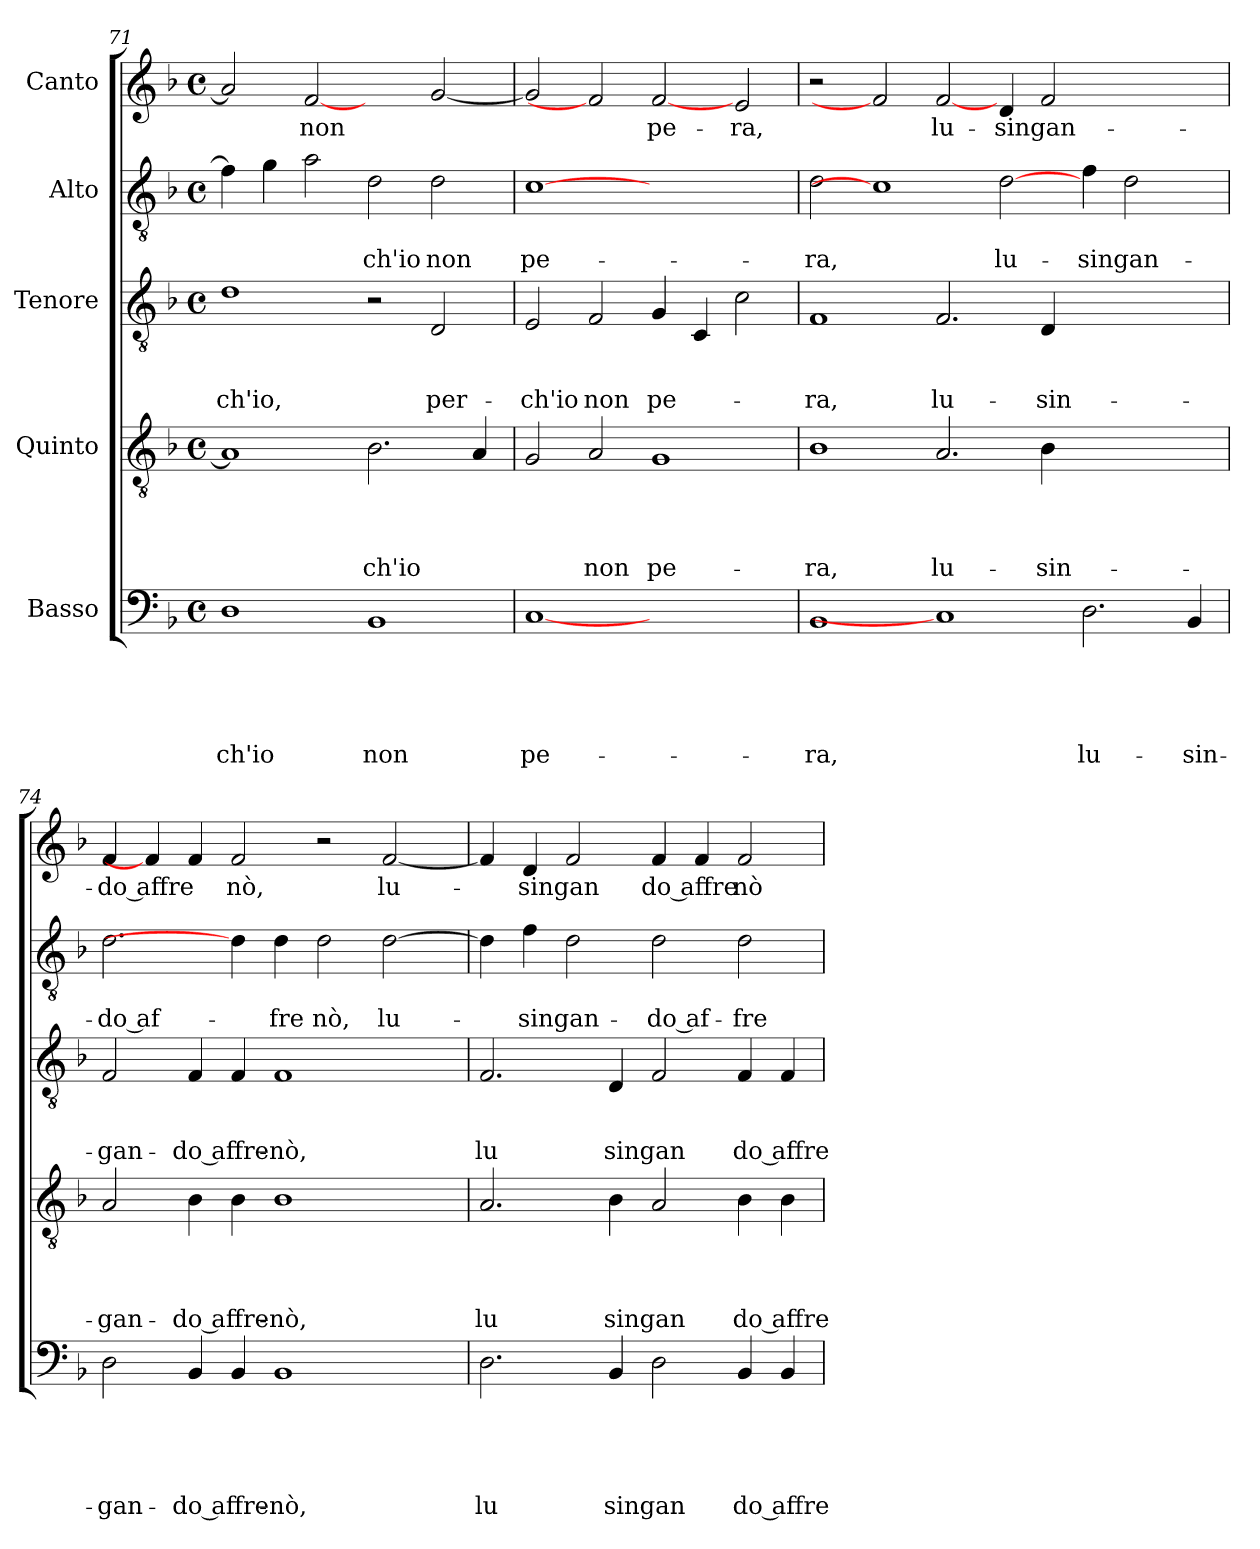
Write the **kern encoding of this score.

**kern	**text	**text	**text	**text	**text	**kern	**text	**text	**text	**text	**kern	**text	**text	**text	**kern	**text	**text	**kern	**text
*part5	*part5	*part5	*part5	*part5	*part5	*part4	*part4	*part4	*part4	*part4	*part3	*part3	*part3	*part3	*part2	*part2	*part2	*part1	*part1
*staff5	*staff5	*staff5	*staff5	*staff5	*staff5	*staff4	*staff4	*staff4	*staff4	*staff4	*staff3	*staff3	*staff3	*staff3	*staff2	*staff2	*staff2	*staff1	*staff1
*I"Basso	*	*	*	*	*	*I"Quinto	*	*	*	*	*I"Tenore	*	*	*	*I"Alto	*	*	*I"Canto	*
*clefF4	*	*	*	*	*	*clefGv2	*	*	*	*	*clefGv2	*	*	*	*clefGv2	*	*	*clefG2	*
*k[b-]	*	*	*	*	*	*k[b-]	*	*	*	*	*k[b-]	*	*	*	*k[b-]	*	*	*k[b-]	*
*F:	*	*	*	*	*	*F:	*	*	*	*	*F:	*	*	*	*F:	*	*	*F:	*
*M4/4	*	*	*	*	*	*M4/4	*	*	*	*	*M4/4	*	*	*	*M4/4	*	*	*M4/4	*
*met(c)	*	*	*	*	*	*met(c)	*	*	*	*	*met(c)	*	*	*	*met(c)	*	*	*met(c)	*
=71	=71	=71	=71	=71	=71	=71	=71	=71	=71	=71	=71	=71	=71	=71	=71	=71	=71	=71	=71
!	!	!	!	!	!LO:LY:b	!	!	!	!	!	!	!	!	!LO:LY:b	!	!	!	!	!
1D	.	.	.	.	-ch'io	1A]	.	.	.	.	1d	.	.	-ch'io,	4f\]	.	.	2a/]	.
.	.	.	.	.	.	.	.	.	.	.	.	.	.	.	4g\	.	.	.	.
!	!	!	!	!	!	!	!	!	!	!	!	!	!	!	!	!	!	!	!LO:LY:b
.	.	.	.	.	.	.	.	.	.	.	.	.	.	.	2a\	.	.	[2f	non
!	!	!	!	!	!LO:LY:b	!	!	!	!	!LO:LY:b	!	!	!	!	!	!	!LO:LY:b	!	!
1BB-	.	.	.	.	non	2.B-\	.	.	.	-ch'io	2r	.	.	.	2d\	.	-ch'io	2ryy	.
!	!	!	!	!	!	!	!	!	!	!	!	!	!	!LO:LY:b	!	!	!LO:LY:b	!	!
.	.	.	.	.	.	.	.	.	.	.	2D/	.	.	per-	2d\	.	non	[<2g/	.
.	.	.	.	.	.	4A/	.	.	.	.	.	.	.	.	.	.	.	.	.
=72	=72	=72	=72	=72	=72	=72	=72	=72	=72	=72	=72	=72	=72	=72	=72	=72	=72	=72	=72
!	!	!	!	!	!LO:LY:b	!	!	!	!	!	!	!	!	!LO:LY:b	!	!	!LO:LY:b	!	!
[1C	.	.	.	.	pe-	2G/	.	.	.	.	2E/	.	.	-ch'io	[1c	.	pe-	2g/]	.
!	!	!	!	!	!	!	!	!	!	!LO:LY:b	!	!	!	!LO:LY:b	!	!	!	!	!
.	.	.	.	.	.	2A/	.	.	.	non	2F/	.	.	non	.	.	.	2f]	.
!	!	!	!	!	!	!	!	!	!	!LO:LY:b	!	!	!	!LO:LY:b	!	!	!	!	!LO:LY:b
1ryy	.	.	.	.	.	1G	.	.	.	pe-	4G/	.	.	pe-	1ryy	.	.	[2f	pe-
.	.	.	.	.	.	.	.	.	.	.	4C/	.	.	.	.	.	.	.	.
!	!	!	!	!	!	!	!	!	!	!	!	!	!	!	!	!	!	!	!LO:LY:b
.	.	.	.	.	.	.	.	.	.	.	2c\	.	.	.	.	.	.	2e/	-ra,
=73	=73	=73	=73	=73	=73	=73	=73	=73	=73	=73	=73	=73	=73	=73	=73	=73	=73	=73	=73
!	!	!	!	!	!LO:LY:b	!	!	!	!	!LO:LY:b	!	!	!	!LO:LY:b	!	!	!LO:LY:b	!	!
1BB-	.	.	.	.	-ra,	1B-	.	.	.	-ra,	1F	.	.	-ra,	2d\	.	-ra,	2r	.
.	.	.	.	.	.	.	.	.	.	.	.	.	.	.	1c]	.	.	2f]	.
!	!	!	!	!	!	!	!	!	!	!LO:LY:b	!	!	!	!LO:LY:b	!	!	!	!	!LO:LY:b
1C]	.	.	.	.	.	2.A/	.	.	.	lu-	2.F/	.	.	lu-	.	.	.	[2f/	lu-
!	!	!	!	!	!	!	!	!	!	!	!	!	!	!	!	!	!LO:LY:b	!	!LO:LY:b
.	.	.	.	.	.	.	.	.	.	.	.	.	.	.	[2d\	.	lu-	4d/	-singan-
!	!	!	!	!	!	!	!	!	!	!LO:LY:b	!	!	!	!LO:LY:b	!	!	!	!	!
.	.	.	.	.	.	4B-\	.	.	.	-sin-	4D/	.	.	-sin-	.	.	.	2f/	.
!	!	!	!	!	!LO:LY:b	!	!	!	!	!	!	!	!	!	!	!	!LO:LY:b	!	!
2.D\	.	.	.	.	lu-	1ryy	.	.	.	.	1ryy	.	.	.	4f\	.	-singan-	.	.
.	.	.	.	.	.	.	.	.	.	.	.	.	.	.	2d\	.	.	2.ryy	.
!	!	!	!	!	!LO:LY:b	!	!	!	!	!	!	!	!	!	!	!	!	!	!
4BB-/	.	.	.	.	-sin-	.	.	.	.	.	.	.	.	.	4ryy	.	.	.	.
=74	=74	=74	=74	=74	=74	=74	=74	=74	=74	=74	=74	=74	=74	=74	=74	=74	=74	=74	=74
!	!	!	!	!	!LO:LY:b	!	!	!	!	!LO:LY:b	!	!	!	!LO:LY:b	!	!	!LO:LY:b:rj	!	!LO:LY:b:rj
2D\	.	.	.	.	-gan-	2A/	.	.	.	-gan-	2F/	.	.	-gan-	2.d\	.	-do af-	4f/	-do affre
.	.	.	.	.	.	.	.	.	.	.	.	.	.	.	.	.	.	4f/]	.
!	!	!	!	!	!LO:LY:b:rj	!	!	!	!	!LO:LY:b:rj	!	!	!	!LO:LY:b:rj	!	!	!	!	!
4BB-/	.	.	.	.	-do affre-	4B-\	.	.	.	-do affre-	4F/	.	.	-do affre-	.	.	.	4f/	.
!	!	!	!	!	!	!	!	!	!	!	!	!	!	!	!	!	!	!	!LO:LY:b
4BB-/	.	.	.	.	.	4B-\	.	.	.	.	4F/	.	.	.	4d\]	.	.	2f/	nò,
!	!	!	!	!	!LO:LY:b	!	!	!	!	!LO:LY:b	!	!	!	!LO:LY:b	!	!	!LO:LY:b	!	!
1BB-	.	.	.	.	-nò,	1B-	.	.	.	-nò,	1F	.	.	-nò,	4d\	.	-fre	.	.
!	!	!	!	!	!	!	!	!	!	!	!	!	!	!	!	!	!LO:LY:b	!	!
.	.	.	.	.	.	.	.	.	.	.	.	.	.	.	2d\	.	nò,	2r	.
!	!	!	!	!	!	!	!	!	!	!	!	!	!	!	!	!	!LO:LY:b	!	!LO:LY:b
.	.	.	.	.	.	.	.	.	.	.	.	.	.	.	[<2d\	.	lu-	[<2f/	lu-
4ryy	.	.	.	.	.	4ryy	.	.	.	.	4ryy	.	.	.	.	.	.	.	.
!!LO:LB:g=z
=75	=75	=75	=75	=75	=75	=75	=75	=75	=75	=75	=75	=75	=75	=75	=75	=75	=75	=75	=75
!	!	!	!	!	!LO:LY:b	!	!	!	!	!LO:LY:b	!	!	!	!LO:LY:b	!	!	!	!	!
2.D\	.	.	.	.	lu	2.A/	.	.	.	lu	2.F/	.	.	lu	4d\]	.	.	4f/]	.
!	!	!	!	!	!	!	!	!	!	!	!	!	!	!	!	!	!LO:LY:b	!	!LO:LY:b
.	.	.	.	.	.	.	.	.	.	.	.	.	.	.	4f\	.	-singan-	4d/	-singan
.	.	.	.	.	.	.	.	.	.	.	.	.	.	.	2d\	.	.	2f/	.
!	!	!	!	!	!LO:LY:b	!	!	!	!	!LO:LY:b	!	!	!	!LO:LY:b	!	!	!	!	!
4BB-/	.	.	.	.	singan	4B-\	.	.	.	singan	4D/	.	.	singan	.	.	.	.	.
!	!	!	!	!	!	!	!	!	!	!	!	!	!	!	!	!	!LO:LY:b:rj	!	!LO:LY:b:rj
2D\	.	.	.	.	.	2A/	.	.	.	.	2F/	.	.	.	2d\	.	-do af-	4f/	do affre
.	.	.	.	.	.	.	.	.	.	.	.	.	.	.	.	.	.	4f/	.
!	!	!	!	!	!LO:LY:b:rj	!	!	!	!	!LO:LY:b:rj	!	!	!	!LO:LY:b:rj	!	!	!LO:LY:b	!	!LO:LY:b
4BB-/	.	.	.	.	do affre	4B-\	.	.	.	do affre	4F/	.	.	do affre	2d\	.	-fre-	2f/	nò
4BB-/	.	.	.	.	.	4B-\	.	.	.	.	4F/	.	.	.	.	.	.	.	.
=	=	=	=	=	=	=	=	=	=	=	=	=	=	=	=	=	=	=	=
*-	*-	*-	*-	*-	*-	*-	*-	*-	*-	*-	*-	*-	*-	*-	*-	*-	*-	*-	*-
